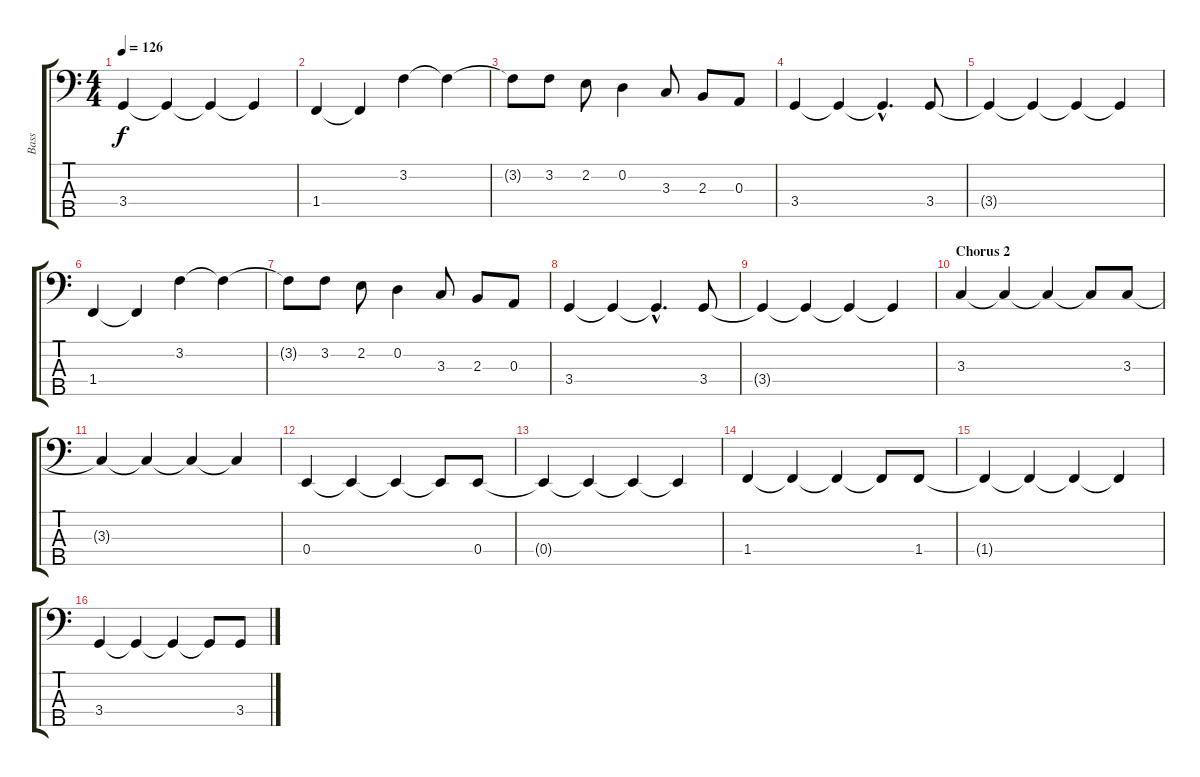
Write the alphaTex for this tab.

\track ("Bass" "Bass") {instrument electricbassfinger}
\staff {score tabs}
\tuning (G2 D2 A1 E1 B0) {hide}
\ts (4 4)
\tempo 126
\clef f4
\ks c
3.4{t}.4{dy f} 3.4{t}.4 3.4{t}.4 3.4{t}.4 |
1.4.4 1.4{t}.4 3.2.4 3.2{t}.4 |
3.2{t}.8 3.2.8 2.2.8 0.2.4 3.3.8 2.3.8 0.3.8 |
3.4.4 3.4{t}.4 3.4{hac t}.4{d} 3.4.8 |
3.4{t}.4 3.4{t}.4 3.4{t}.4 3.4{t}.4 |
1.4.4 1.4{t}.4 3.2.4 3.2{t}.4 |
3.2{t}.8 3.2.8 2.2.8 0.2.4 3.3.8 2.3.8 0.3.8 |
3.4.4 3.4{t}.4 3.4{hac t}.4{d} 3.4.8 |
3.4{t}.4 3.4{t}.4 3.4{t}.4 3.4{t}.4 |
\section ("" "Chorus 2")
3.3.4 3.3{t}.4 3.3{t}.4 3.3{t}.8 3.3.8 |
3.3{t}.4 3.3{t}.4 3.3{t}.4 3.3{t}.4 |
0.4.4 0.4{t}.4 0.4{t}.4 0.4{t}.8 0.4.8 |
0.4{t}.4 0.4{t}.4 0.4{t}.4 0.4{t}.4 |
1.4.4 1.4{t}.4 1.4{t}.4 1.4{t}.8 1.4.8 |
1.4{t}.4 1.4{t}.4 1.4{t}.4 1.4{t}.4 |
3.4.4 3.4{t}.4 3.4{t}.4 3.4{t}.8 3.4.8
